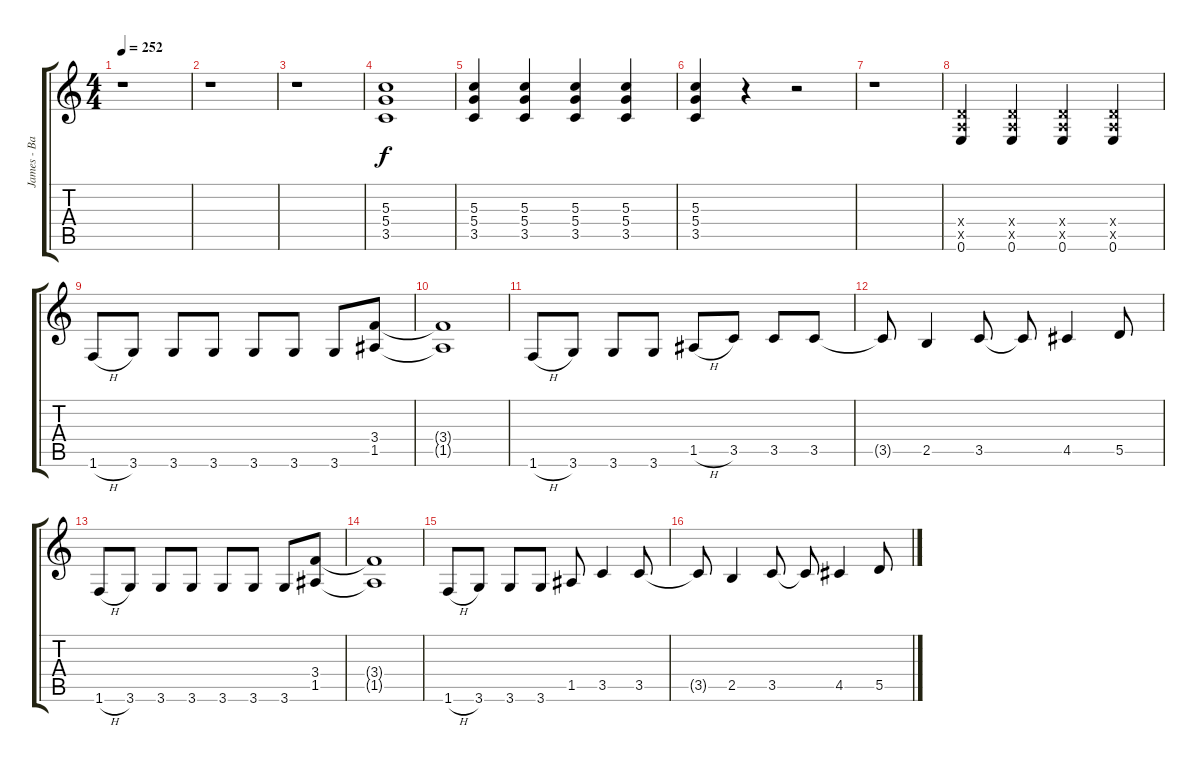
\track ("James - Back Guitar" "James - Ba") {instrument distortionguitar}
\staff {score tabs}
\tuning (E4 B3 G3 D3 A2 E2) {hide}
\ts (4 4)
\tempo 252
\clef g2
\ks c
r.1{dy f} |
r.1 |
r.1 |
(5.3 5.4 3.5).1 |
(5.3 5.4 3.5).4 (5.3 5.4 3.5).4 (5.3 5.4 3.5).4 (5.3 5.4 3.5).4 |
(5.3 5.4 3.5).4 r.4 r.2 |
r.1 |
(0.4{x} 0.5{x} 0.6).4 (0.4{x} 0.5{x} 0.6).4 (0.4{x} 0.5{x} 0.6).4 (0.4{x} 0.5{x} 0.6).4 |
1.6{h}.8 3.6.8 3.6.8 3.6.8 3.6.8 3.6.8 3.6.8 (3.4 1.5).8 |
(3.4{t} 1.5{t}).1 |
1.6{h}.8 3.6.8 3.6.8 3.6.8 1.5{h}.8 3.5.8 3.5.8 3.5.8 |
3.5{t}.8 2.5.4 3.5.8 3.5{t}.8 4.5.4 5.5.8 |
1.6{h}.8 3.6.8 3.6.8 3.6.8 3.6.8 3.6.8 3.6.8 (3.4 1.5).8 |
(3.4{t} 1.5{t}).1 |
1.6{h}.8 3.6.8 3.6.8 3.6.8 1.5.8 3.5.4 3.5.8 |
3.5{t}.8 2.5.4 3.5.8 3.5{t}.8 4.5.4 5.5.8
